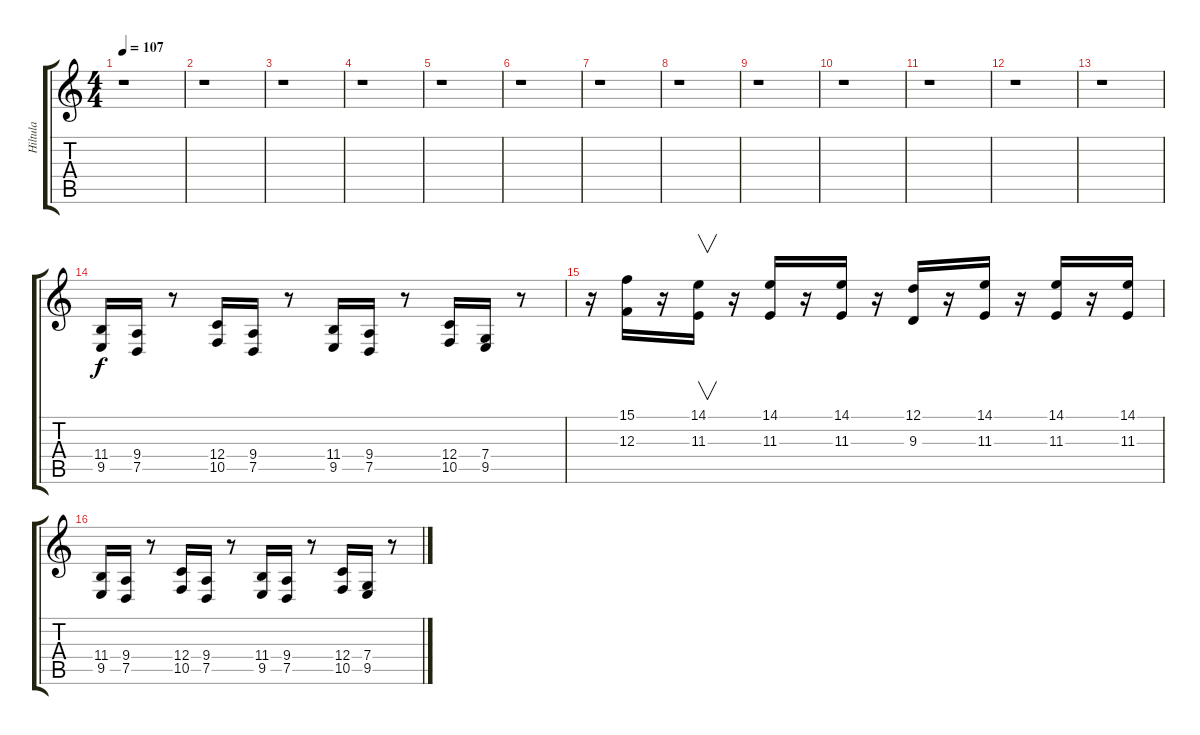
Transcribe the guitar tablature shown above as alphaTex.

\track ("Hiltula" "Hiltula") {instrument tremolostrings}
\staff {score tabs}
\tuning (D4 A3 F3 C3 G2 D2) {hide}
\ts (4 4)
\tempo 107
\clef g2
\ks c
r.1{dy f} |
r.1 |
r.1 |
r.1 |
r.1 |
r.1 |
r.1 |
r.1 |
r.1 |
r.1 |
r.1 |
r.1 |
r.1 |
(11.4 9.5).16 (9.4 7.5).16 r.8 (12.4 10.5).16 (9.4 7.5).16 r.8 (11.4 9.5).16 (9.4 7.5).16 r.8 (12.4 10.5).16 (7.4 9.5).16 r.8 |
r.16 (15.1 12.3).16 r.16 (14.1 11.3).16{v} r.16 (14.1 11.3).16 r.16 (14.1 11.3).16 r.16 (12.1 9.3).16 r.16 (14.1 11.3).16 r.16 (14.1 11.3).16 r.16 (14.1 11.3).16 |
(11.4 9.5).16 (9.4 7.5).16 r.8 (12.4 10.5).16 (9.4 7.5).16 r.8 (11.4 9.5).16 (9.4 7.5).16 r.8 (12.4 10.5).16 (7.4 9.5).16 r.8
